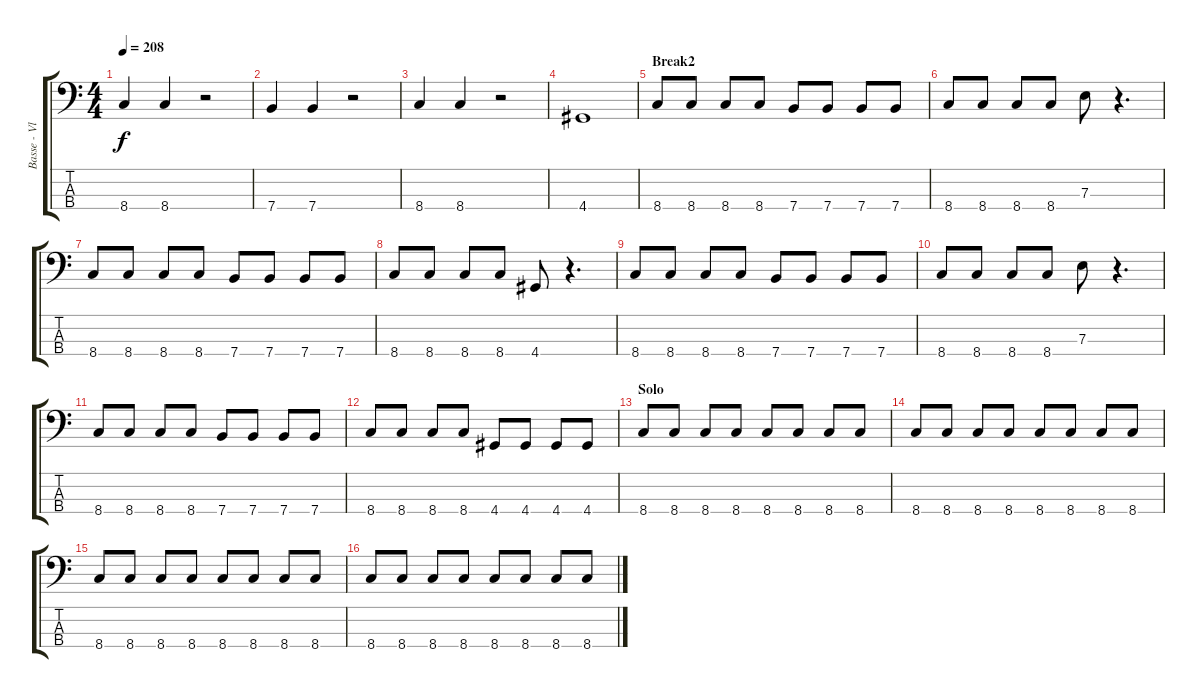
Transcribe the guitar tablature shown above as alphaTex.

\track ("Basse - Vlad" "Basse - Vl") {instrument electricbassfinger}
\staff {score tabs}
\tuning (G2 D2 A1 E1) {hide}
\ts (4 4)
\tempo 208
\clef f4
\ks c
8.4.4{dy f} 8.4.4 r.2 |
7.4.4 7.4.4 r.2 |
8.4.4 8.4.4 r.2 |
4.4.1 |
\section ("" "Break2")
8.4.8 8.4.8 8.4.8 8.4.8 7.4.8 7.4.8 7.4.8 7.4.8 |
8.4.8 8.4.8 8.4.8 8.4.8 7.3.8 r.4{d} |
8.4.8 8.4.8 8.4.8 8.4.8 7.4.8 7.4.8 7.4.8 7.4.8 |
8.4.8 8.4.8 8.4.8 8.4.8 4.4.8 r.4{d} |
8.4.8 8.4.8 8.4.8 8.4.8 7.4.8 7.4.8 7.4.8 7.4.8 |
8.4.8 8.4.8 8.4.8 8.4.8 7.3.8 r.4{d} |
8.4.8 8.4.8 8.4.8 8.4.8 7.4.8 7.4.8 7.4.8 7.4.8 |
8.4.8 8.4.8 8.4.8 8.4.8 4.4.8 4.4.8 4.4.8 4.4.8 |
\section ("" "Solo")
8.4.8 8.4.8 8.4.8 8.4.8 8.4.8 8.4.8 8.4.8 8.4.8 |
8.4.8 8.4.8 8.4.8 8.4.8 8.4.8 8.4.8 8.4.8 8.4.8 |
8.4.8 8.4.8 8.4.8 8.4.8 8.4.8 8.4.8 8.4.8 8.4.8 |
8.4.8 8.4.8 8.4.8 8.4.8 8.4.8 8.4.8 8.4.8 8.4.8
